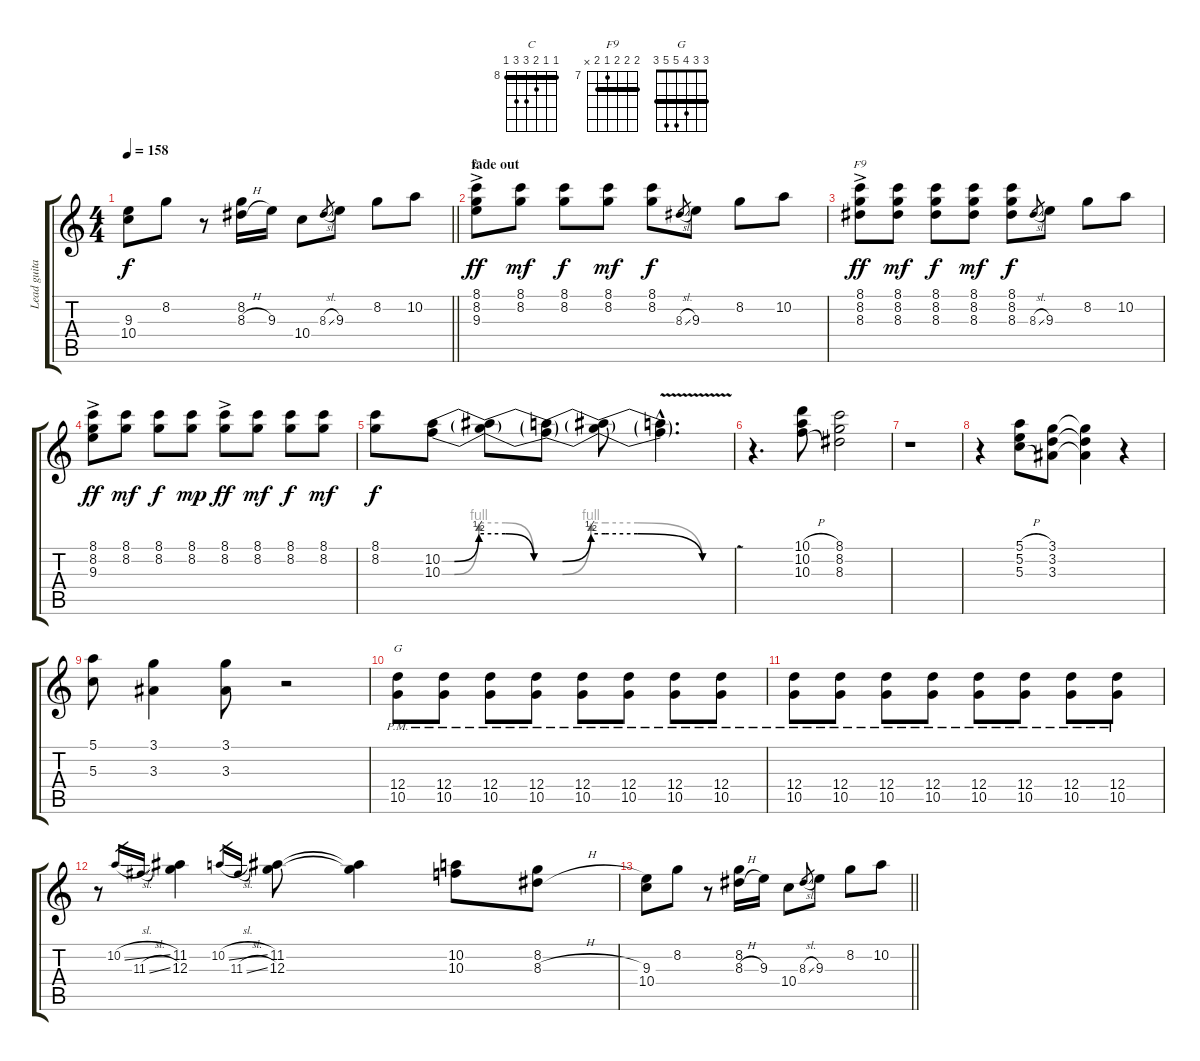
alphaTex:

\track ("Lead guitar" "Lead guita") {instrument overdrivenguitar}
\staff {score tabs}
\tuning (E4 B3 G3 D3 A2 E2) {hide}
\chord ("C" 8 8 9 10 10 8) {firstfret 8 barre 8}
\chord ("F9" 8 8 8 7 8 x) {firstfret 7 barre 8}
\chord ("G" 3 3 4 5 5 3) {barre 3}
\ts (4 4)
\tempo 158
\clef g2
\barLineRight lightlight
\ks c
(9.3 10.4).8{dy f} 8.2.8 r.8 (8.2 8.3{h}).16 9.3.16 10.4.8 8.3{sl}.8{gr} 9.3.8 8.2.8 10.2.8 |
\section ("" "fade out")
(8.1 8.2 9.3{ac}).8{ch "C" dy ff} (8.1 8.2).8{dy mf} (8.1 8.2).8{dy f} (8.1 8.2).8{dy mf} (8.1 8.2).8{dy f} 8.3{sl}.8{gr} 9.3.8 8.2.8 10.2.8 |
(8.1 8.2 8.3{ac}).8{ch "F9" dy ff} (8.1 8.2 8.3).8{dy mf} (8.1 8.2 8.3).8{dy f} (8.1 8.2 8.3).8{dy mf} (8.1 8.2 8.3).8{dy f} 8.3{sl}.8{gr} 9.3.8 8.2.8 10.2.8 |
(8.1 8.2 9.3{ac}).8{dy ff} (8.1 8.2).8{dy mf} (8.1 8.2).8{dy f} (8.1 8.2).8{dy mp} (8.1 8.2{ac}).8{dy ff} (8.1 8.2).8{dy mf} (8.1 8.2).8{dy f} (8.1 8.2).8{dy mf} |
(8.1 8.2).8{dy f} (10.2{be (custom 0 0 15 0 45 2 60 2)} 10.3{be (custom 0 0 15 0 45 4 60 4)}).8 (10.2{be (custom 0 2 15 2 45 0 60 0) t} 10.3{be (custom 0 4 15 4 45 0 60 0) t}).8 (10.2{be (custom 0 0 15 0 45 2 60 2) t} 10.3{be (custom 0 0 15 0 45 4 60 4) t}).8 (10.2{be (custom 0 2 15 2 45 0 60 0) t} 10.3{be (custom 0 4 15 4 45 0 60 0) t}).8 (10.2{v hac t} 10.3{v hac t}).4{d} |
r.4{d} (10.1{h} 10.2{h} 10.3{h}).8 (8.1 8.2 8.3).2 |
r.1 |
r.4 (5.1{h} 5.2{h} 5.3{h}).8 (3.1 3.2 3.3).8 (3.1{t} 3.2{t} 3.3{t}).4 r.4 |
(5.1 5.3).8 (3.1 3.3).4 (3.1 3.3).8 r.2 |
(12.4{pm} 10.5{pm}).8{ch "G"} (12.4{pm} 10.5{pm}).8 (12.4{pm} 10.5{pm}).8 (12.4{pm} 10.5{pm}).8 (12.4{pm} 10.5{pm}).8 (12.4{pm} 10.5{pm}).8 (12.4{pm} 10.5{pm}).8 (12.4{pm} 10.5{pm}).8 |
(12.4{pm} 10.5{pm}).8 (12.4{pm} 10.5{pm}).8 (12.4{pm} 10.5{pm}).8 (12.4{pm} 10.5{pm}).8 (12.4{pm} 10.5{pm}).8 (12.4{pm} 10.5{pm}).8 (12.4{pm} 10.5{pm}).8 (12.4{pm} 10.5{pm}).8 |
r.8 10.2{sl}.16{gr} 11.3{sl}.16{gr} (11.2 12.3).4 10.2{sl}.16{gr} 11.3{sl}.16{gr} (11.2 12.3).8 (11.2{t} 12.3{t}).4 (10.2 10.3).8 (8.2 8.3{h}).8 |
\barLineRight lightlight
(9.3 10.4).8 8.2.8 r.8 (8.2 8.3{h}).16 9.3.16 10.4.8 8.3{sl}.8{gr} 9.3.8 8.2.8 10.2.8
